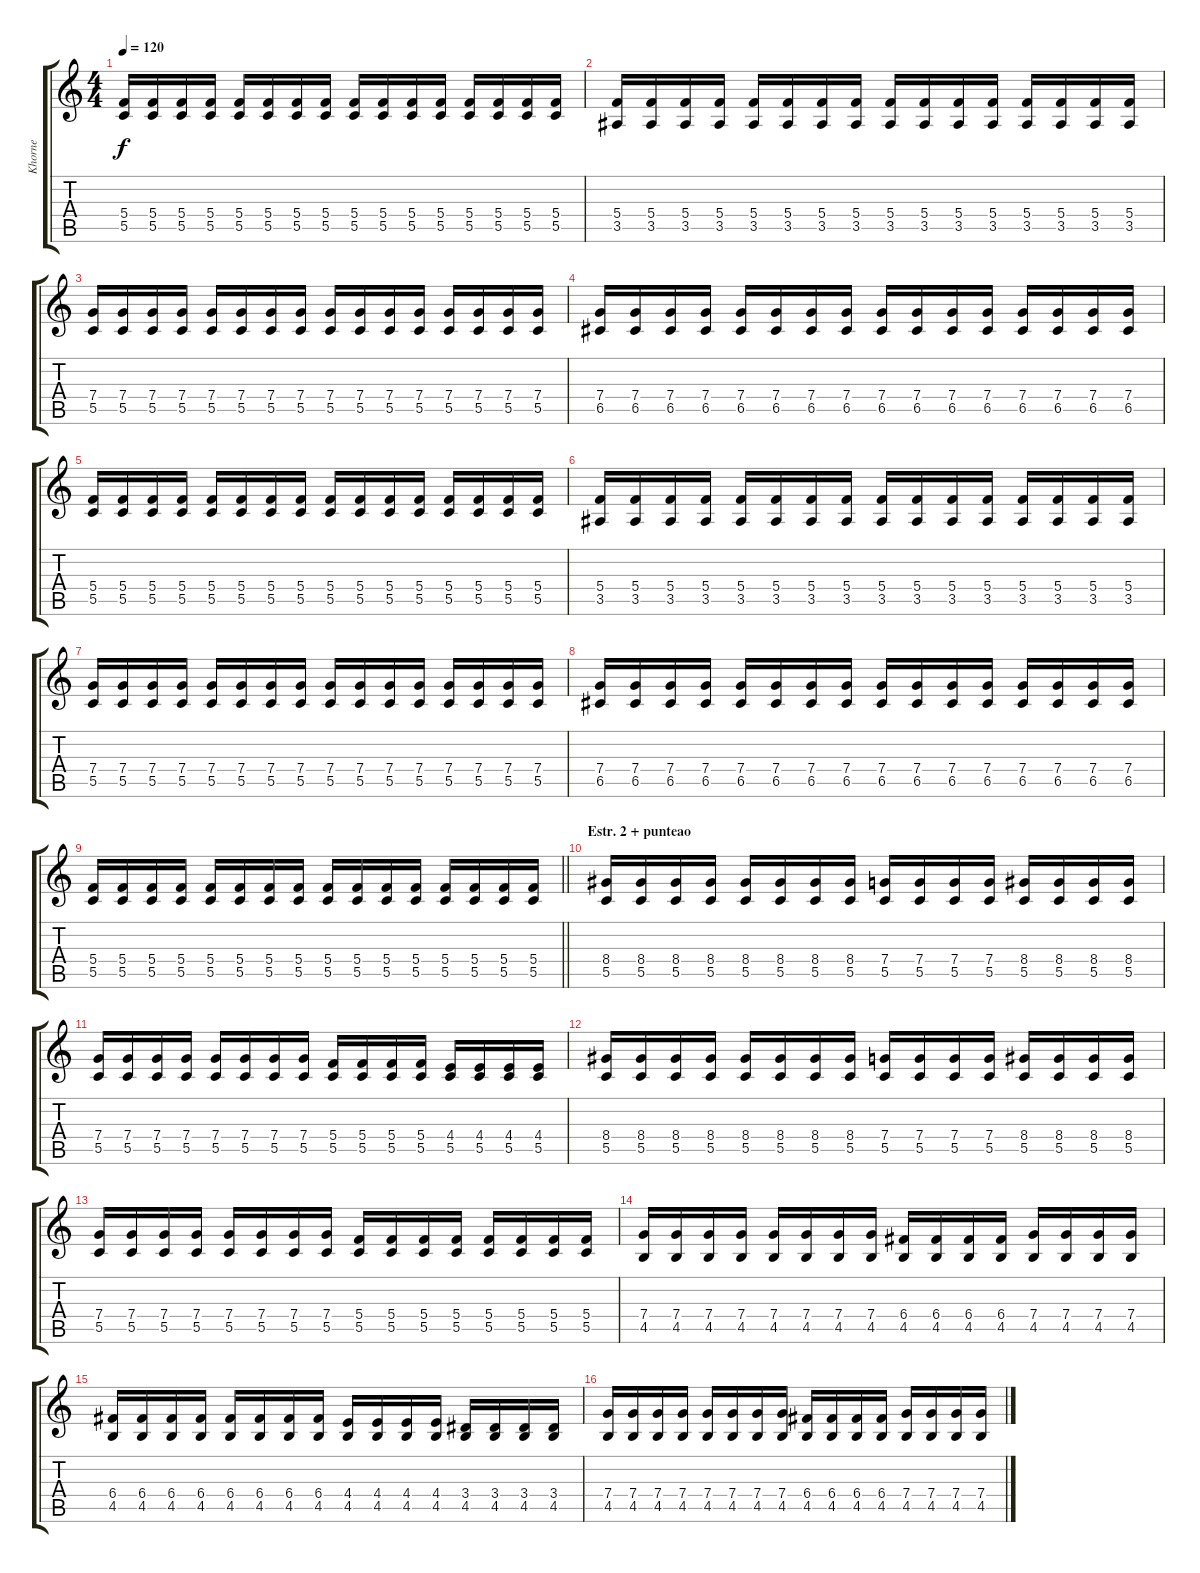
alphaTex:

\track ("Khorne" "Khorne") {instrument distortionguitar}
\staff {score tabs}
\tuning (D4 A3 F3 C3 G2 D2) {hide}
\ts (4 4)
\tempo 120
\clef g2
\ks c
(5.4 5.5).16{dy f} (5.4 5.5).16 (5.4 5.5).16 (5.4 5.5).16 (5.4 5.5).16 (5.4 5.5).16 (5.4 5.5).16 (5.4 5.5).16 (5.4 5.5).16 (5.4 5.5).16 (5.4 5.5).16 (5.4 5.5).16 (5.4 5.5).16 (5.4 5.5).16 (5.4 5.5).16 (5.4 5.5).16 |
(5.4 3.5).16 (5.4 3.5).16 (5.4 3.5).16 (5.4 3.5).16 (5.4 3.5).16 (5.4 3.5).16 (5.4 3.5).16 (5.4 3.5).16 (5.4 3.5).16 (5.4 3.5).16 (5.4 3.5).16 (5.4 3.5).16 (5.4 3.5).16 (5.4 3.5).16 (5.4 3.5).16 (5.4 3.5).16 |
(7.4 5.5).16 (7.4 5.5).16 (7.4 5.5).16 (7.4 5.5).16 (7.4 5.5).16 (7.4 5.5).16 (7.4 5.5).16 (7.4 5.5).16 (7.4 5.5).16 (7.4 5.5).16 (7.4 5.5).16 (7.4 5.5).16 (7.4 5.5).16 (7.4 5.5).16 (7.4 5.5).16 (7.4 5.5).16 |
(7.4 6.5).16 (7.4 6.5).16 (7.4 6.5).16 (7.4 6.5).16 (7.4 6.5).16 (7.4 6.5).16 (7.4 6.5).16 (7.4 6.5).16 (7.4 6.5).16 (7.4 6.5).16 (7.4 6.5).16 (7.4 6.5).16 (7.4 6.5).16 (7.4 6.5).16 (7.4 6.5).16 (7.4 6.5).16 |
(5.4 5.5).16 (5.4 5.5).16 (5.4 5.5).16 (5.4 5.5).16 (5.4 5.5).16 (5.4 5.5).16 (5.4 5.5).16 (5.4 5.5).16 (5.4 5.5).16 (5.4 5.5).16 (5.4 5.5).16 (5.4 5.5).16 (5.4 5.5).16 (5.4 5.5).16 (5.4 5.5).16 (5.4 5.5).16 |
(5.4 3.5).16 (5.4 3.5).16 (5.4 3.5).16 (5.4 3.5).16 (5.4 3.5).16 (5.4 3.5).16 (5.4 3.5).16 (5.4 3.5).16 (5.4 3.5).16 (5.4 3.5).16 (5.4 3.5).16 (5.4 3.5).16 (5.4 3.5).16 (5.4 3.5).16 (5.4 3.5).16 (5.4 3.5).16 |
(7.4 5.5).16 (7.4 5.5).16 (7.4 5.5).16 (7.4 5.5).16 (7.4 5.5).16 (7.4 5.5).16 (7.4 5.5).16 (7.4 5.5).16 (7.4 5.5).16 (7.4 5.5).16 (7.4 5.5).16 (7.4 5.5).16 (7.4 5.5).16 (7.4 5.5).16 (7.4 5.5).16 (7.4 5.5).16 |
(7.4 6.5).16 (7.4 6.5).16 (7.4 6.5).16 (7.4 6.5).16 (7.4 6.5).16 (7.4 6.5).16 (7.4 6.5).16 (7.4 6.5).16 (7.4 6.5).16 (7.4 6.5).16 (7.4 6.5).16 (7.4 6.5).16 (7.4 6.5).16 (7.4 6.5).16 (7.4 6.5).16 (7.4 6.5).16 |
\barLineRight lightlight
(5.4 5.5).16 (5.4 5.5).16 (5.4 5.5).16 (5.4 5.5).16 (5.4 5.5).16 (5.4 5.5).16 (5.4 5.5).16 (5.4 5.5).16 (5.4 5.5).16 (5.4 5.5).16 (5.4 5.5).16 (5.4 5.5).16 (5.4 5.5).16 (5.4 5.5).16 (5.4 5.5).16 (5.4 5.5).16 |
\section ("" "Estr. 2 + punteao")
(8.4 5.5).16 (8.4 5.5).16 (8.4 5.5).16 (8.4 5.5).16 (8.4 5.5).16 (8.4 5.5).16 (8.4 5.5).16 (8.4 5.5).16 (7.4 5.5).16 (7.4 5.5).16 (7.4 5.5).16 (7.4 5.5).16 (8.4 5.5).16 (8.4 5.5).16 (8.4 5.5).16 (8.4 5.5).16 |
(7.4 5.5).16 (7.4 5.5).16 (7.4 5.5).16 (7.4 5.5).16 (7.4 5.5).16 (7.4 5.5).16 (7.4 5.5).16 (7.4 5.5).16 (5.4 5.5).16 (5.4 5.5).16 (5.4 5.5).16 (5.4 5.5).16 (4.4 5.5).16 (4.4 5.5).16 (4.4 5.5).16 (4.4 5.5).16 |
(8.4 5.5).16 (8.4 5.5).16 (8.4 5.5).16 (8.4 5.5).16 (8.4 5.5).16 (8.4 5.5).16 (8.4 5.5).16 (8.4 5.5).16 (7.4 5.5).16 (7.4 5.5).16 (7.4 5.5).16 (7.4 5.5).16 (8.4 5.5).16 (8.4 5.5).16 (8.4 5.5).16 (8.4 5.5).16 |
(7.4 5.5).16 (7.4 5.5).16 (7.4 5.5).16 (7.4 5.5).16 (7.4 5.5).16 (7.4 5.5).16 (7.4 5.5).16 (7.4 5.5).16 (5.4 5.5).16 (5.4 5.5).16 (5.4 5.5).16 (5.4 5.5).16 (5.4 5.5).16 (5.4 5.5).16 (5.4 5.5).16 (5.4 5.5).16 |
(7.4 4.5).16 (7.4 4.5).16 (7.4 4.5).16 (7.4 4.5).16 (7.4 4.5).16 (7.4 4.5).16 (7.4 4.5).16 (7.4 4.5).16 (6.4 4.5).16 (6.4 4.5).16 (6.4 4.5).16 (6.4 4.5).16 (7.4 4.5).16 (7.4 4.5).16 (7.4 4.5).16 (7.4 4.5).16 |
(6.4 4.5).16 (6.4 4.5).16 (6.4 4.5).16 (6.4 4.5).16 (6.4 4.5).16 (6.4 4.5).16 (6.4 4.5).16 (6.4 4.5).16 (4.4 4.5).16 (4.4 4.5).16 (4.4 4.5).16 (4.4 4.5).16 (3.4 4.5).16 (3.4 4.5).16 (3.4 4.5).16 (3.4 4.5).16 |
(7.4 4.5).16 (7.4 4.5).16 (7.4 4.5).16 (7.4 4.5).16 (7.4 4.5).16 (7.4 4.5).16 (7.4 4.5).16 (7.4 4.5).16 (6.4 4.5).16 (6.4 4.5).16 (6.4 4.5).16 (6.4 4.5).16 (7.4 4.5).16 (7.4 4.5).16 (7.4 4.5).16 (7.4 4.5).16
